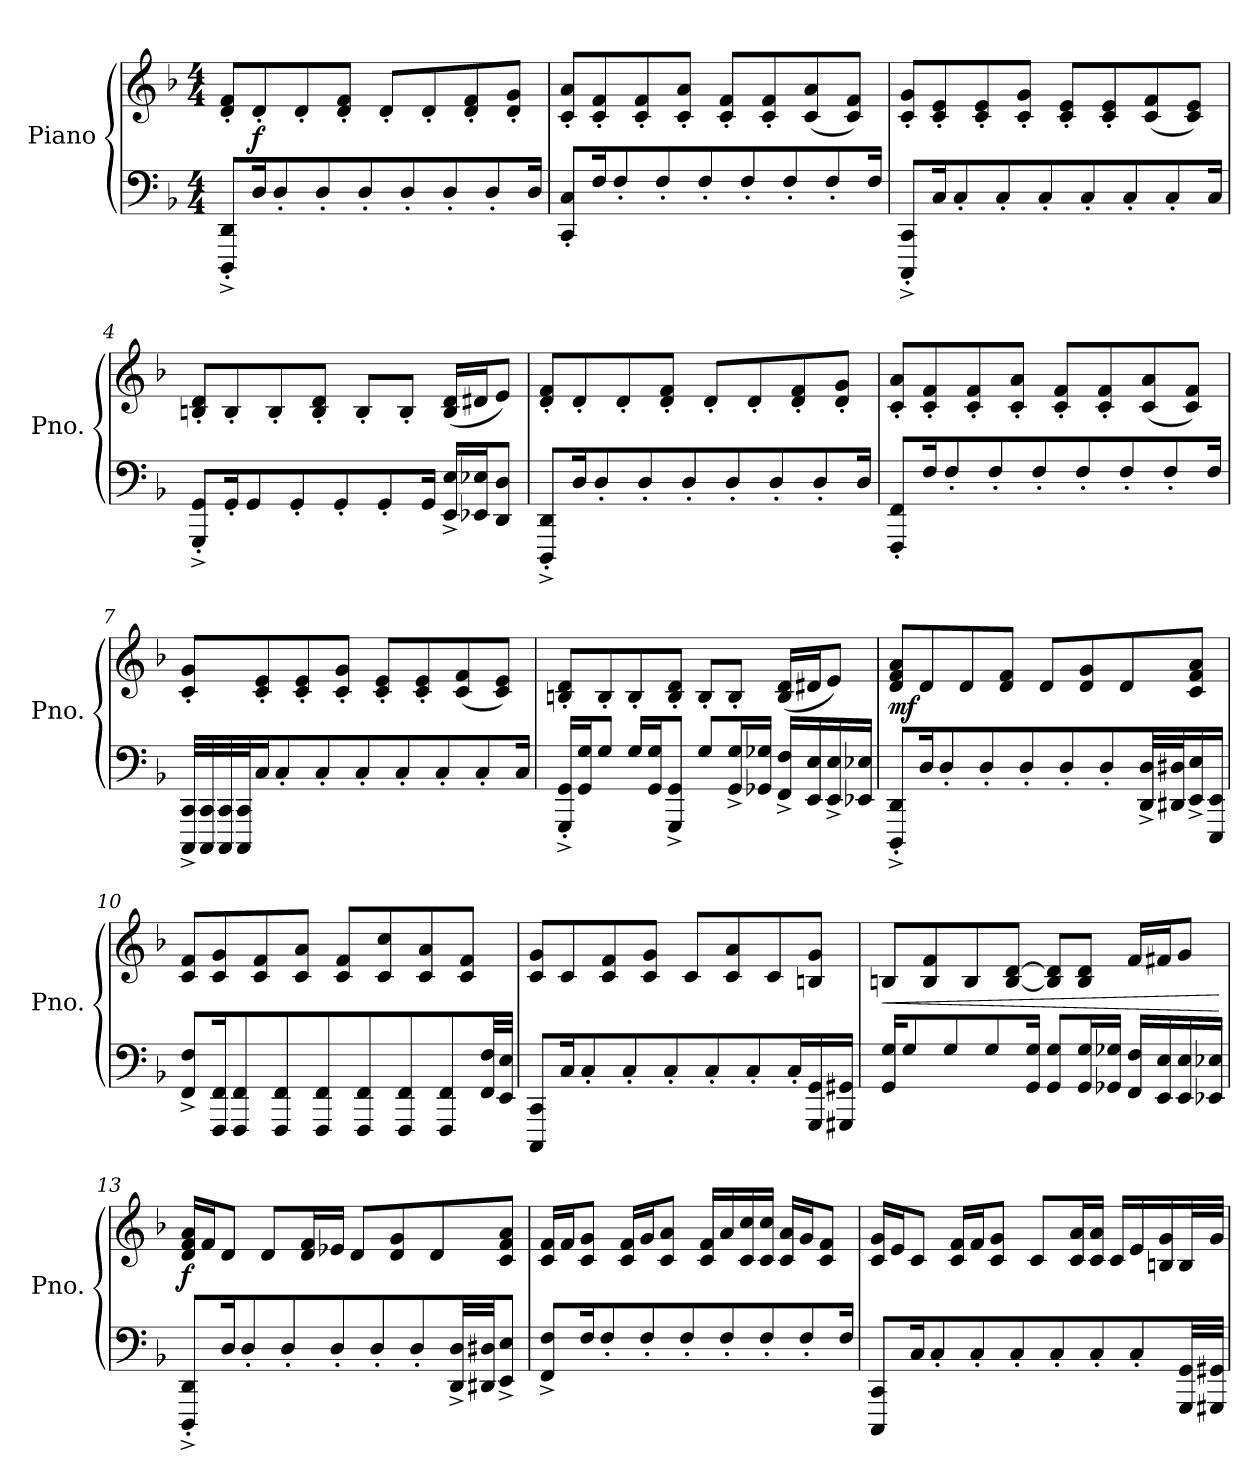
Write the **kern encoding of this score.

**kern	**kern	**dynam
*part1	*part1	*part1
*staff2	*staff1	*staff1/2
*I"Piano	*	*
*I'Pno.	*	*
*clefF4	*clefG2	*
*k[b-]	*k[b-]	*
*M4/4	*M4/4	*
*MM153	*MM153	*
=1	=1	=1
8DDD/^' 8DD/^'L	8d/' 8f/'L	.
!	!	!LO:DY:b
16D/K	8d'/	f
8D'/	.	.
.	8d'/	.
8D'/	.	.
.	8d/' 8f/'J	.
8D'/	.	.
.	8d'/L	.
8D'/	.	.
.	8d'/	.
8D'/	.	.
.	8d/' 8f/'	.
8D'/	.	.
.	8d/' 8g/'J	.
16D/Jk	.	.
=2	=2	=2
8CC/' 8C/'L	8c/' 8a/'L	.
16F/K	8c/' 8f/'	.
8F'/	.	.
.	8c/' 8f/'	.
8F'/	.	.
.	8c/' 8a/'J	.
8F'/	.	.
.	8c/' 8f/'L	.
8F'/	.	.
.	8c/' 8f/'	.
8F'/	.	.
.	(>8c/ 8a/	.
8F'/	.	.
.	8c/ 8f/J)	.
16F/Jk	.	.
=3	=3	=3
8CCC/'^ 8CC/'^L	8c/' 8g/'L	.
16C/K	8c/' 8e/'	.
8C'/	.	.
.	8c/' 8e/'	.
8C'/	.	.
.	8c/' 8g/'J	.
8C'/	.	.
.	8c/' 8e/'L	.
8C'/	.	.
.	8c/' 8e/'	.
8C'/	.	.
.	(>8c/ 8f/	.
8C'/	.	.
.	8c/ 8e/J)	.
16C/Jk	.	.
=4	=4	=4
8GGG/'^ 8GG/'^L	8Bn/' 8d/'L	.
16GG'/K	8B'/	.
8GG/	.	.
.	8B'/	.
8GG'/	.	.
.	8B/' 8d/'J	.
8GG'/	.	.
.	8B'/L	.
8GG'/	.	.
.	8B'/J	.
16GG/Jk	.	.
16EE/^ 16E/^LL	(>16B/ 16d/LL	.
16EE-X/ 16E-X/J	16d#X/J	.
8DD/ 8D/J	8e/J)	.
!!LO:LB:g=z
=5	=5	=5
8DDD/^' 8DD/^'L	8d/' 8f/'L	.
16D/K	8d'/	.
8D'/	.	.
.	8d'/	.
8D'/	.	.
.	8d/' 8f/'J	.
8D'/	.	.
.	8d'/L	.
8D'/	.	.
.	8d'/	.
8D'/	.	.
.	8d/' 8f/'	.
8D'/	.	.
.	8d/' 8g/'J	.
16D/Jk	.	.
=6	=6	=6
8FFF/' 8FF/'L	8c/' 8a/'L	.
16F/K	8c/' 8f/'	.
8F'/	.	.
.	8c/' 8f/'	.
8F'/	.	.
.	8c/' 8a/'J	.
8F'/	.	.
.	8c/' 8f/'L	.
8F'/	.	.
.	8c/' 8f/'	.
8F'/	.	.
.	(>8c/ 8a/	.
8F'/	.	.
.	8c/ 8f/J)	.
16F/Jk	.	.
=7	=7	=7
32CCC/^ 32CC/^LLL	8c/' 8g/'L	.
32CCC/ 32CC/	.	.
32CCC/ 32CC/	.	.
32CCC/ 32CC/J	.	.
16C/J	8c/' 8e/'	.
8C'/	.	.
.	8c/' 8e/'	.
8C'/	.	.
.	8c/' 8g/'J	.
8C'/	.	.
.	8c/' 8e/'L	.
8C'/	.	.
.	8c/' 8e/'	.
8C'/	.	.
.	(>8c/ 8f/	.
8C'/	.	.
.	8c/ 8e/J)	.
16C/Jk	.	.
!!LO:LB:g=z
=8	=8	=8
16GGG/'^ 16GG/'^LL	8Bn/' 8d/'L	.
16GG/ 16G/J	.	.
8G/J	8B'/	.
16G/LL	8B'/	.
16GG/ 16G/J	.	.
8GGG/^ 8GG/^J	8B/' 8d/'J	.
8G/L	8B'/L	.
16GG/^ 16G/^L	8B'/J	.
16GG-X/ 16G-X/JJ	.	.
16FF/^ 16F/^LL	(>16B/ 16d/LL	.
16EE/ 16E/	16d#X/J	.
16EE/^ 16E/^	8e/J)	.
16EE-X/ 16E-X/JJ	.	.
=9	=9	=9
!	!	!LO:DY:b
8DDD/^' 8DD/^'L	8d/ 8f/ 8a/L	mf
16D/K	8d/	.
8D'/	.	.
.	8d/	.
8D'/	.	.
.	8d/ 8f/J	.
8D'/	.	.
.	8d/L	.
8D'/	.	.
.	8d/ 8g/	.
8D'/	.	.
.	8d/	.
32DD/^ 32D/^LL	.	.
32DD#X/ 32D#X/J	.	.
16EE/^ 16E/^	8c/ 8f/ 8a/J	.
16EEE/ 16EE/JJ	.	.
=10	=10	=10
8FF/^ 8F/^L	8c/ 8f/L	.
16FFF/ 16FF/K	8c/ 8g/	.
8FFF/ 8FF/	.	.
.	8c/ 8f/	.
8FFF/ 8FF/	.	.
.	8c/ 8a/J	.
8FFF/ 8FF/	.	.
.	8c/ 8f/L	.
8FFF/ 8FF/	.	.
.	8c/ 8cc/	.
8FFF/ 8FF/	.	.
.	8c/ 8a/	.
8FFF/ 8FF/	.	.
.	8c/ 8f/J	.
32FF/ 32F/LL	.	.
32EE/ 32E/JJJ	.	.
!!LO:LB:g=z
=11	=11	=11
8CCC/ 8CC/L	8c/ 8g/L	.
16C/K	8c/	.
8C'/	.	.
.	8c/ 8f/	.
8C'/	.	.
.	8c/ 8g/J	.
8C'/	.	.
.	8c/L	.
8C'/	.	.
.	8c/ 8a/	.
8C'/	.	.
.	8c/	.
16C'/L	.	.
16GGG/ 16GG/	8Bn/ 8g/J	.
16GGG#X/ 16GG#X/JJ	.	.
=12	=12	=12
!	!	!LO:HP:b
16GG/ 16G/KL	8Bn/L	<
8G/	.	.
.	8B/ 8f/	.
8G/	.	.
.	8B/	.
8G/	.	.
.	[8B/ [8d/J	.
16GG/ 16G/Jk	.	.
8GG/ 8G/L	8B/] 8d/]L	.
16GG/ 16G/L	8B/ 8d/J	.
16GG-X/ 16G-X/JJ	.	.
16FF/ 16F/LL	16f/LL	.
16EE/ 16E/	16f#X/J	.
16EE/ 16E/	8g/J	.
16EE-X/ 16E-X/JJ	.	.
.	.	[
=13	=13	=13
!	!	!LO:DY:b
8DDD/^' 8DD/^'L	16d/ 16f/ 16a/LL	f
.	16f/J	.
16D/K	8d/J	.
8D'/	.	.
.	8d/L	.
8D'/	.	.
.	16d/ 16f/L	.
8D'/	16e-X/JJ	.
.	8d/L	.
8D'/	.	.
.	8d/ 8g/	.
8D'/	.	.
.	8d/	.
32DD/^ 32D/^LL	.	.
32DD#X/ 32D#X/JJ	.	.
8EE/^ 8E/^J	8c/ 8f/ 8a/J	.
!!LO:LB:g=z
=14	=14	=14
8FF/^ 8F/^L	16c/ 16f/LL	.
.	16f/J	.
16F/K	8c/ 8g/J	.
8F'/	.	.
.	16c/ 16f/LL	.
8F'/	16g/J	.
.	8c/ 8a/J	.
8F'/	.	.
.	16c/ 16f/LL	.
8F'/	16a/	.
.	16c/ 16cc/	.
8F'/	16c/ 16cc/JJ	.
.	16c/ 16a/LL	.
8F'/	16g/J	.
.	8c/ 8f/J	.
16F/Jk	.	.
=15	=15	=15
8CCC/ 8CC/L	16c/ 16g/LL	.
.	16e/J	.
16C/K	8c/J	.
8C'/	.	.
.	16c/ 16f/LL	.
8C'/	16f/J	.
.	8c/ 8g/J	.
8C'/	.	.
.	8c/L	.
8C'/	.	.
.	16c/ 16a/L	.
8C'/	16c/ 16a/JJ	.
.	16c/LL	.
8C'/	16e/	.
.	16Bn/ 16g/	.
32GGG/ 32GG/LL	32B/L	.
32GGG#X/ 32GG#X/JJJ	32g/JJJ	.
=	=	=
*-	*-	*-
